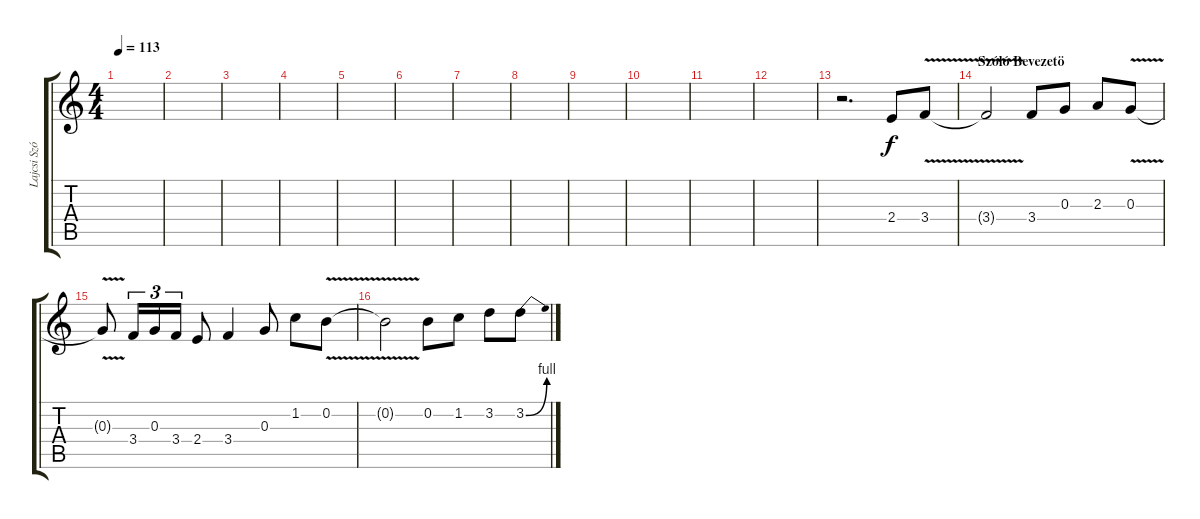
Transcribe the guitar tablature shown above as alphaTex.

\track ("Lajcsi Szóló" "Lajcsi Szó") {instrument overdrivenguitar}
\staff {score tabs}
\tuning (E4 B3 G3 D3 A2 E2) {hide}
\ts (4 4)
\tempo 113
\clef g2
\ks c
|
|
|
|
|
|
|
|
|
|
|
|
r.2{d} 2.4.8 3.4{v}.8 |
\section ("" "Szóló Bevezetö")
3.4{t}.2 3.4.8 0.3.8 2.3.8 0.3{v}.8 |
0.3{t}.8 3.4.16{tu (3 2)} 0.3.16{tu (3 2)} 3.4.16{tu (3 2)} 2.4.8 3.4.4 0.3.8 1.2.8 0.2{v}.8 |
0.2{t}.2 0.2.8 1.2.8 3.2.8 3.2{be (bend 0 0 60 4)}.8
